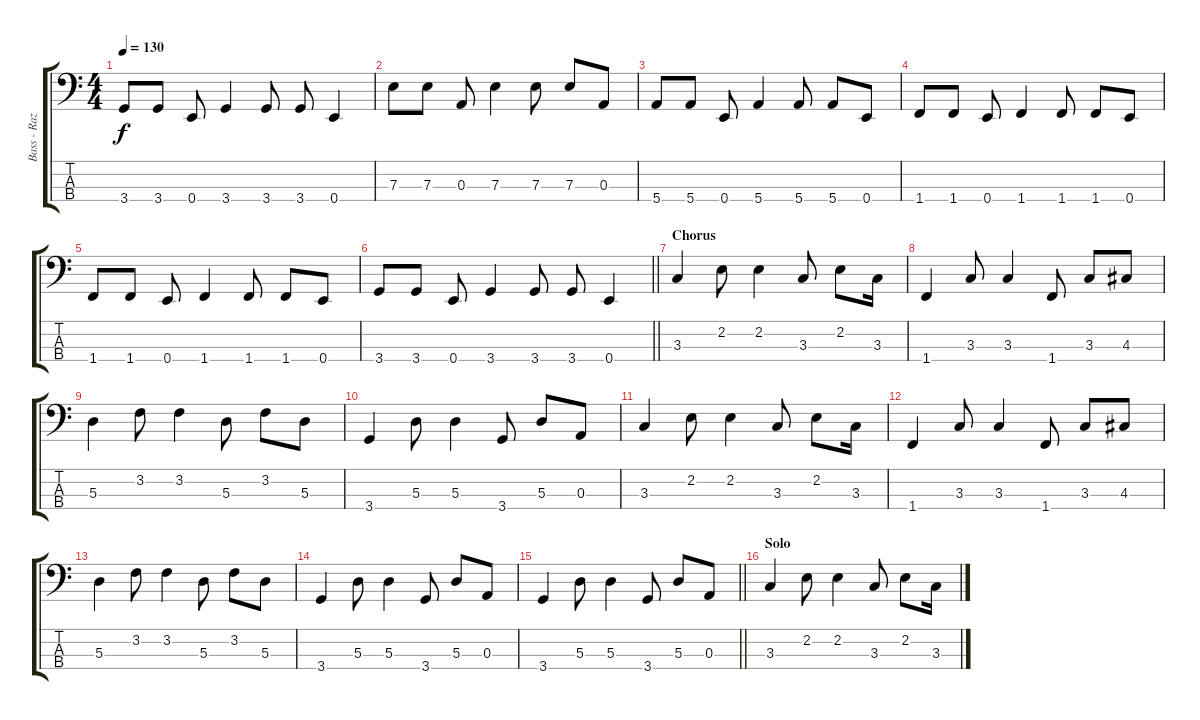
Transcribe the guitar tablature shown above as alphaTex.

\track ("Bass - Razi" "Bass - Raz") {instrument electricbasspick}
\staff {score tabs}
\tuning (G2 D2 A1 E1) {hide}
\ts (4 4)
\tempo 130
\clef f4
\ks c
3.4.8{dy f} 3.4.8 0.4.8 3.4.4 3.4.8 3.4.8 0.4.4 |
7.3.8 7.3.8 0.3.8 7.3.4 7.3.8 7.3.8 0.3.8 |
5.4.8 5.4.8 0.4.8 5.4.4 5.4.8 5.4.8 0.4.8 |
1.4.8 1.4.8 0.4.8 1.4.4 1.4.8 1.4.8 0.4.8 |
1.4.8 1.4.8 0.4.8 1.4.4 1.4.8 1.4.8 0.4.8 |
\barLineRight lightlight
3.4.8 3.4.8 0.4.8 3.4.4 3.4.8 3.4.8 0.4.4 |
\section ("" "Chorus")
3.3.4 2.2.8 2.2.4 3.3.8 2.2.8 3.3.16 |
1.4.4 3.3.8 3.3.4 1.4.8 3.3.8 4.3.8 |
5.3.4 3.2.8 3.2.4 5.3.8 3.2.8 5.3.8 |
3.4.4 5.3.8 5.3.4 3.4.8 5.3.8 0.3.8 |
3.3.4 2.2.8 2.2.4 3.3.8 2.2.8 3.3.16 |
1.4.4 3.3.8 3.3.4 1.4.8 3.3.8 4.3.8 |
5.3.4 3.2.8 3.2.4 5.3.8 3.2.8 5.3.8 |
3.4.4 5.3.8 5.3.4 3.4.8 5.3.8 0.3.8 |
\barLineRight lightlight
3.4.4 5.3.8 5.3.4 3.4.8 5.3.8 0.3.8 |
\section ("" "Solo")
3.3.4 2.2.8 2.2.4 3.3.8 2.2.8 3.3.16
